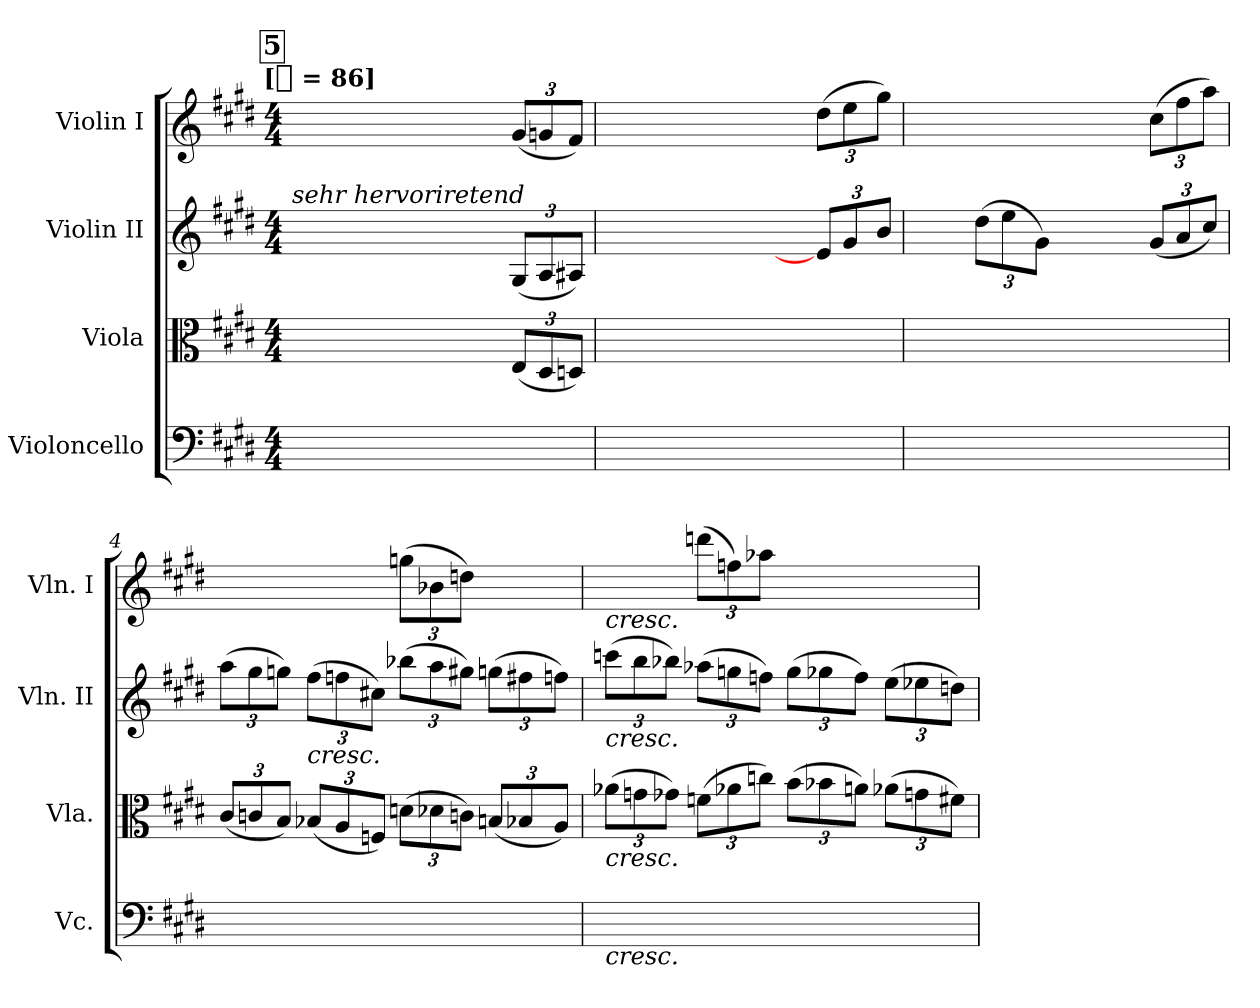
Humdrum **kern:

**kern	**kern	**kern	**kern
*part4	*part3	*part2	*part1
*staff4	*staff3	*staff2	*staff1
*I"Violoncello	*I"Viola	*I"Violin II	*I"Violin I
*I'Vc.	*I'Vla.	*I'Vln. II	*I'Vln. I
*clefF4	*clefC3	*clefG2	*clefG2
*k[f#c#g#d#]	*k[f#c#g#d#]	*k[f#c#g#d#]	*k[f#c#g#d#]
*E:	*E:	*E:	*E:
!!LO:TX:omd:t=[[quarter] = 86]
*M4/4	*M4/4	*M4/4	*M4/4
*MM86	*MM86	*MM86	*MM86
!!LO:REH:place=s1:t=5
=1	=1	=1	=1
!	!	!LO:TX:a:i:t=sehr hervoriretend	!
1ryy	8ryy	4ryy	4.ryy
.	8ryy	.	.
.	4ryy	4.ryy	.
.	.	.	8ryy
.	4ryy	.	16ryy
.	.	.	16ryy
.	.	8ryy	16ryy
.	.	.	16ryy
.	(12EL	(12G#L	(12g#L
.	12D#	12A	12gn
.	12DnJ)	12A#XJ)	12f#J)
=2	=2	=2	=2
4ryy	4ryy	4.ryy	4.ryy
4ryy	4.ryy	.	.
.	.	16ryy	8ryy
.	.	16ryy	.
4ryy	.	8ryy	16ryy
.	.	.	16ryy
.	8ryy	8ryy	16ryy
.	.	.	16ryy
4ryy	8ryy	12eL]	(12dd#L
.	.	12g#	12ee
.	8ryy	.	.
.	.	12bJ	12gg#J)
=3	=3	=3	=3
4ryy	8ryy	8ryy	4.ryy
.	8ryy	8ryy	.
8ryy	4.ryy	(12dd#L	.
.	.	12ee	.
8ryy	.	.	8ryy
.	.	12g#J)	.
4ryy	.	8ryy	16ryy
.	.	.	16ryy
.	8ryy	8ryy	16ryy
.	.	.	16ryy
4ryy	4ryy	(12g#L	(12cc#L
.	.	12a	12ff#
.	.	12cc#J)	12aaJ)
=4	=4	=4	=4
4ryy	(12c#L	(12aaL	4.ryy
.	12cn	12gg#	.
.	12BJ)	12ggnJ)	.
!	!	!LO:TX:b:i:t=cresc.	!
4ryy	(12B-XL	(12ff#L	.
.	12A	12ffn	.
.	.	.	8ryy
.	12FnJ)	12cc#XJ)	.
4ryy	(12dnL	(12bb-XL	(12ggnL
.	12d-X	12aa	12b-X
.	12cnJ)	12gg#XJ)	12ddnJ)
4ryy	(12BnL	(12ggnL	8ryy
.	12B-X	12ff#X	.
.	.	.	8ryy
.	12AJ)	12ffnJ)	.
=5	=5	=5	=5
!	!	!	!LO:TX:b:i:t=cresc.
!	!	!LO:TX:b:i:t=cresc.	!
!	!LO:TX:b:i:t=cresc.	!	!
!LO:TX:b:i:t=cresc.	!	!	!
2ryy	(12a-XL	(12cccnL	4ryy
.	12gn	12bb	.
.	12g-XJ)	12bb-XJ)	.
.	(12fnL	(12aa-XL	(12dddnL
.	12a-X	12ggn	12ffn)
.	12ccnJ)	12ffnJ)	12aa-XJ
4ryy	(12bL	(12ggL	8ryy
.	12b-X	12gg-X	.
.	.	.	8ryy
.	12anJ)	12ffJ)	.
4ryy	(12a-XL	(12eeL	8ryy
.	12gn	12ee-X	.
.	.	.	8ryy
.	12f#XJ)	12ddnJ)	.
=	=	=	=
*-	*-	*-	*-
